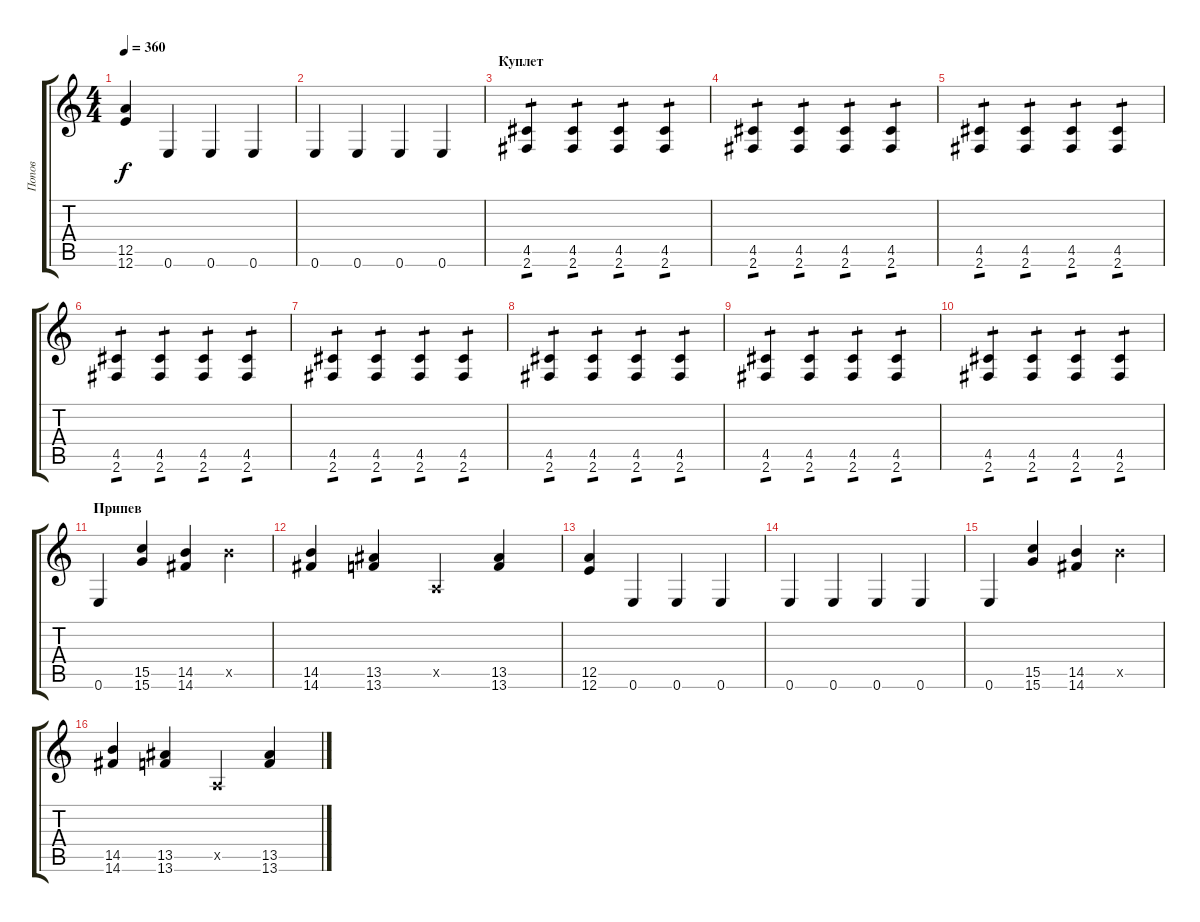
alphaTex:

\track ("Попов" "Попов") {instrument overdrivenguitar}
\staff {score tabs}
\tuning (E4 B3 G3 D3 A2 E2) {hide}
\ts (4 4)
\tempo 360
\clef g2
\ks c
(12.5 12.6).4{dy f} 0.6.4 0.6.4 0.6.4 |
0.6.4 0.6.4 0.6.4 0.6.4 |
\section ("" "Куплет")
(4.5 2.6).4{tp 1} (4.5 2.6).4{tp 1} (4.5 2.6).4{tp 1} (4.5 2.6).4{tp 1} |
(4.5 2.6).4{tp 1} (4.5 2.6).4{tp 1} (4.5 2.6).4{tp 1} (4.5 2.6).4{tp 1} |
(4.5 2.6).4{tp 1} (4.5 2.6).4{tp 1} (4.5 2.6).4{tp 1} (4.5 2.6).4{tp 1} |
(4.5 2.6).4{tp 1} (4.5 2.6).4{tp 1} (4.5 2.6).4{tp 1} (4.5 2.6).4{tp 1} |
(4.5 2.6).4{tp 1} (4.5 2.6).4{tp 1} (4.5 2.6).4{tp 1} (4.5 2.6).4{tp 1} |
(4.5 2.6).4{tp 1} (4.5 2.6).4{tp 1} (4.5 2.6).4{tp 1} (4.5 2.6).4{tp 1} |
(4.5 2.6).4{tp 1} (4.5 2.6).4{tp 1} (4.5 2.6).4{tp 1} (4.5 2.6).4{tp 1} |
(4.5 2.6).4{tp 1} (4.5 2.6).4{tp 1} (4.5 2.6).4{tp 1} (4.5 2.6).4{tp 1} |
\section ("" "Припев")
0.6.4 (15.5 15.6).4 (14.5 14.6).4 14.5{x}.4 |
(14.5 14.6).4 (13.5 13.6).4 0.5{x}.4 (13.5 13.6).4 |
(12.5 12.6).4 0.6.4 0.6.4 0.6.4 |
0.6.4 0.6.4 0.6.4 0.6.4 |
0.6.4 (15.5 15.6).4 (14.5 14.6).4 14.5{x}.4 |
(14.5 14.6).4 (13.5 13.6).4 0.5{x}.4 (13.5 13.6).4
